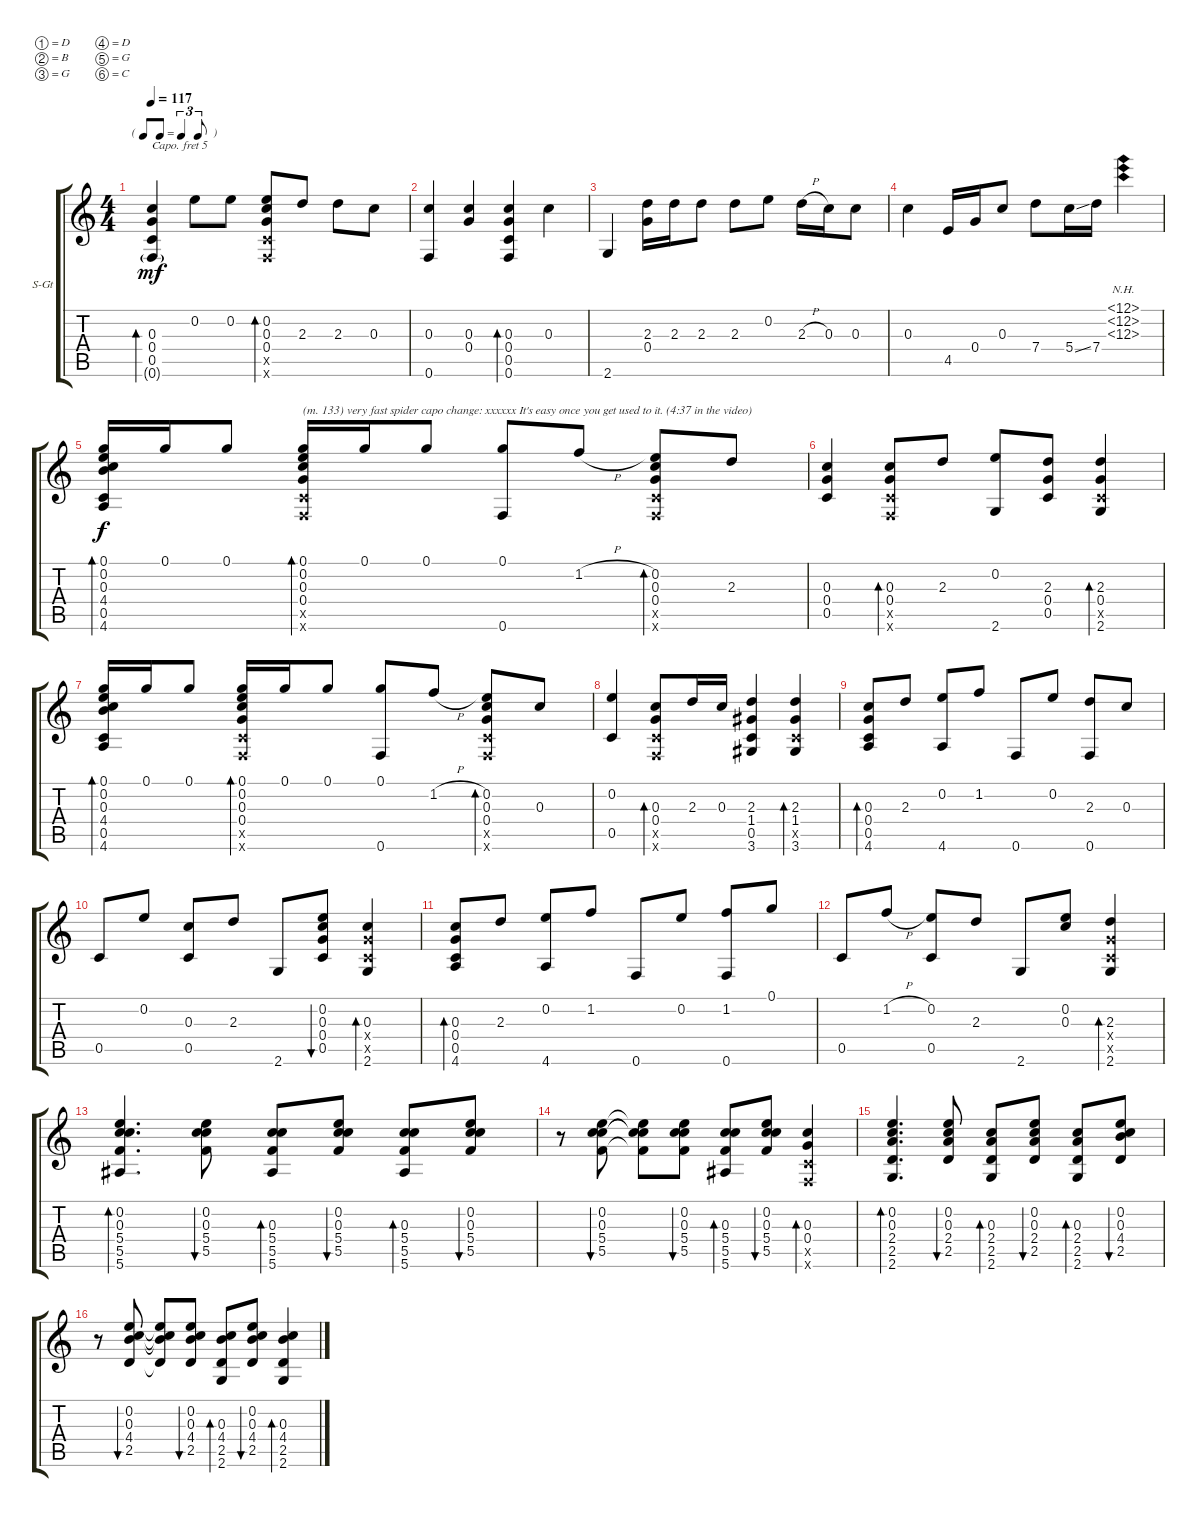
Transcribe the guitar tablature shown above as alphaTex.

\defaultSystemsLayout 4
\bracketExtendMode groupsimilarinstruments
\firstSystemTrackNameOrientation horizontal
\otherSystemsTrackNameOrientation horizontal
\track ("Guitar 1" "S-Gt") {instrument acousticguitarsteel}
\staff {score tabs}
\capo 5
\tuning (D4 B3 G3 D3 G2 C2)
\ts (4 4)
\tf triplet8th
\tempo 117
\clef g2
\ks c
(0.5 0.6{g} 0.4 0.3).4{bd 30 dy mf} 0.2.8 0.2.8 (0.5{x} 0.6{x} 0.2 0.3 0.4).8{bd 30} 2.3.8 2.3.8 0.3.8 |
(0.3 0.6).4 (0.4 0.3).4 (0.3 0.5 0.4 0.6).4{bd 30} 0.3.4 |
2.6.4 (0.4 2.3).16 2.3.16 2.3.8 2.3.8 0.2.8 2.3{h}.16 0.3.16 0.3.8 |
0.3.4 4.5.16 0.4.16 0.3.8 7.4.8 5.4{ss}.16 7.4.16 (12.2{nh} 12.3{nh} 12.1{nh}).4 |
(4.6 0.5 4.4 0.3 0.2 0.1).16{bd 30 dy f} 0.1.16 0.1.8 (0.1 0.6{x} 0.5{x} 0.4 0.3 0.2).16{bd 30 txt "(m. 133) very fast spider capo change: xxxxxx It's easy once you get used to it. (4:37 in the video)"} 0.1.16 0.1.8 (0.1 0.6).8 1.2{h}.8 (0.2 0.6{x} 0.5{x} 0.4 0.3).8{bd 30} 2.3.8 |
(0.3 0.5 0.4).4 (0.5{x} 0.6{x} 0.3 0.4).8{bd 30} 2.3.8 (0.2 2.6).8 (2.3 0.4 0.5).8 (2.6 0.5{x} 0.4 2.3).4{bd 30} |
(4.6 0.5 4.4 0.3 0.2 0.1).16{bd 30} 0.1.16 0.1.8 (0.1 0.6{x} 0.5{x} 0.4 0.3 0.2).16{bd 30} 0.1.16 0.1.8 (0.1 0.6).8 1.2{h}.8 (0.2 0.6{x} 0.5{x} 0.4 0.3).8{bd 30} 0.3.8 |
(0.5 0.2).4 (0.5{x} 0.6{x} 0.3 0.4).8{bd 30} 2.3.16 0.3.16 (2.3 3.6 0.5 1.4).4 (3.6 0.5{x} 1.4 2.3).4{bd 30} |
(4.6 0.3 0.5 0.4).8{bd 30} 2.3.8 (4.6 0.2).8 1.2.8 0.6.8 0.2.8 (2.3 0.6).8 0.3.8 |
0.5.8 0.2.8 (0.3 0.5).8 2.3.8 2.6.8 (0.3 0.4 0.5 0.2).8{bu 30} (0.5{x} 0.4{x} 2.6 0.3).4{bd 30} |
(4.6 0.3 0.5 0.4).8{bd 30} 2.3.8 (4.6 0.2).8 1.2.8 0.6.8 0.2.8 (0.6 1.2).8 0.1.8 |
0.5.8 1.2{h}.8 (0.5 0.2).8 2.3.8 2.6.8 (0.3 0.2).8 (0.5{x} 0.4{x} 2.6 2.3).4{bd 30} |
(5.6 5.5 5.4 0.3 0.2).4{d bd 140} (0.2 0.3 5.4 5.5).8{bu 139} (5.6 5.5 0.3 5.4).8{bd 138} (0.2 0.3 5.4 5.5).8{bu 137} (5.6 5.5 5.4 0.3).8{bd 136} (0.2 0.3 5.4 5.5).8{bu 135} |
r.8 (0.2 0.3 5.4 5.5).8{bu 135} (5.5{t} 5.4{t} 0.3{t} 0.2{t}).8 (0.2 0.3 5.4 5.5).8{bu 135} (5.6 5.5 5.4 0.3).8{bd 135} (0.2 0.3 5.4 5.5).8{bu 135} (0.5{x} 0.4 0.3 0.6{x}).4{bd 135} |
(2.6 2.5 2.4 0.3 0.2).4{d bd 140} (0.2 0.3 2.4 2.5).8{bu 139} (2.6 2.5 0.3 2.4).8{bd 138} (0.2 0.3 2.4 2.5).8{bu 137} (2.6 2.5 2.4 0.3).8{bd 136} (0.2 0.3 4.4 2.5).8{bu 135} |
r.8 (0.2 0.3 4.4 2.5).8{bu 135} (2.5{t} 4.4{t} 0.3{t} 0.2{t}).8 (0.2 0.3 4.4 2.5).8{bu 135} (2.6 2.5 4.4 0.3).8{bd 135} (0.2 0.3 4.4 2.5).8{bu 135} (2.6 2.5 4.4 0.3).4{bd 135}
